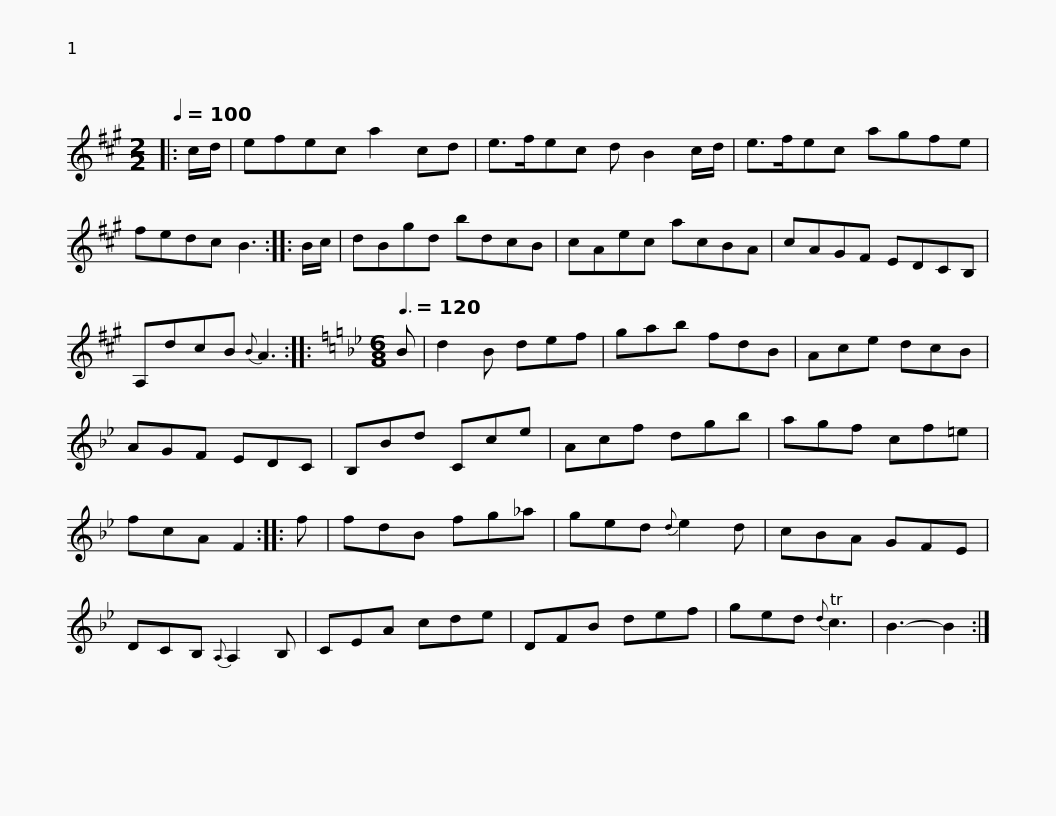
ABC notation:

X:1
L:1/8
Q:1/4=100
M:2/2
I:linebreak $
K:A
V:1 treble
V:1
|: c/d/ | efec a2 cd | e>fec d B2 c/d/ | e>fec agfe | fedc B3 :: %5
 B/c/ |$ dBgd bdcB | cAec acBA | cAGF EDCB, | A,dcB{B} A3 :: %10
[K:Bb][M:6/8][Q:3/8=120] B | d2 B def |$ gab fdB | Ace dcB | AGF EDC | %15
 B,Bd Cce | Acf dgb | agf cf=e | fcA F2 :: f |$ %20
 fdB fg_a | ged{d} e2 d | cBA GFE | DCB,{A,} A,2 B, | CEA cde | %25
 DFB def | ged{d} c3 |$ B3- B2 :| %28
